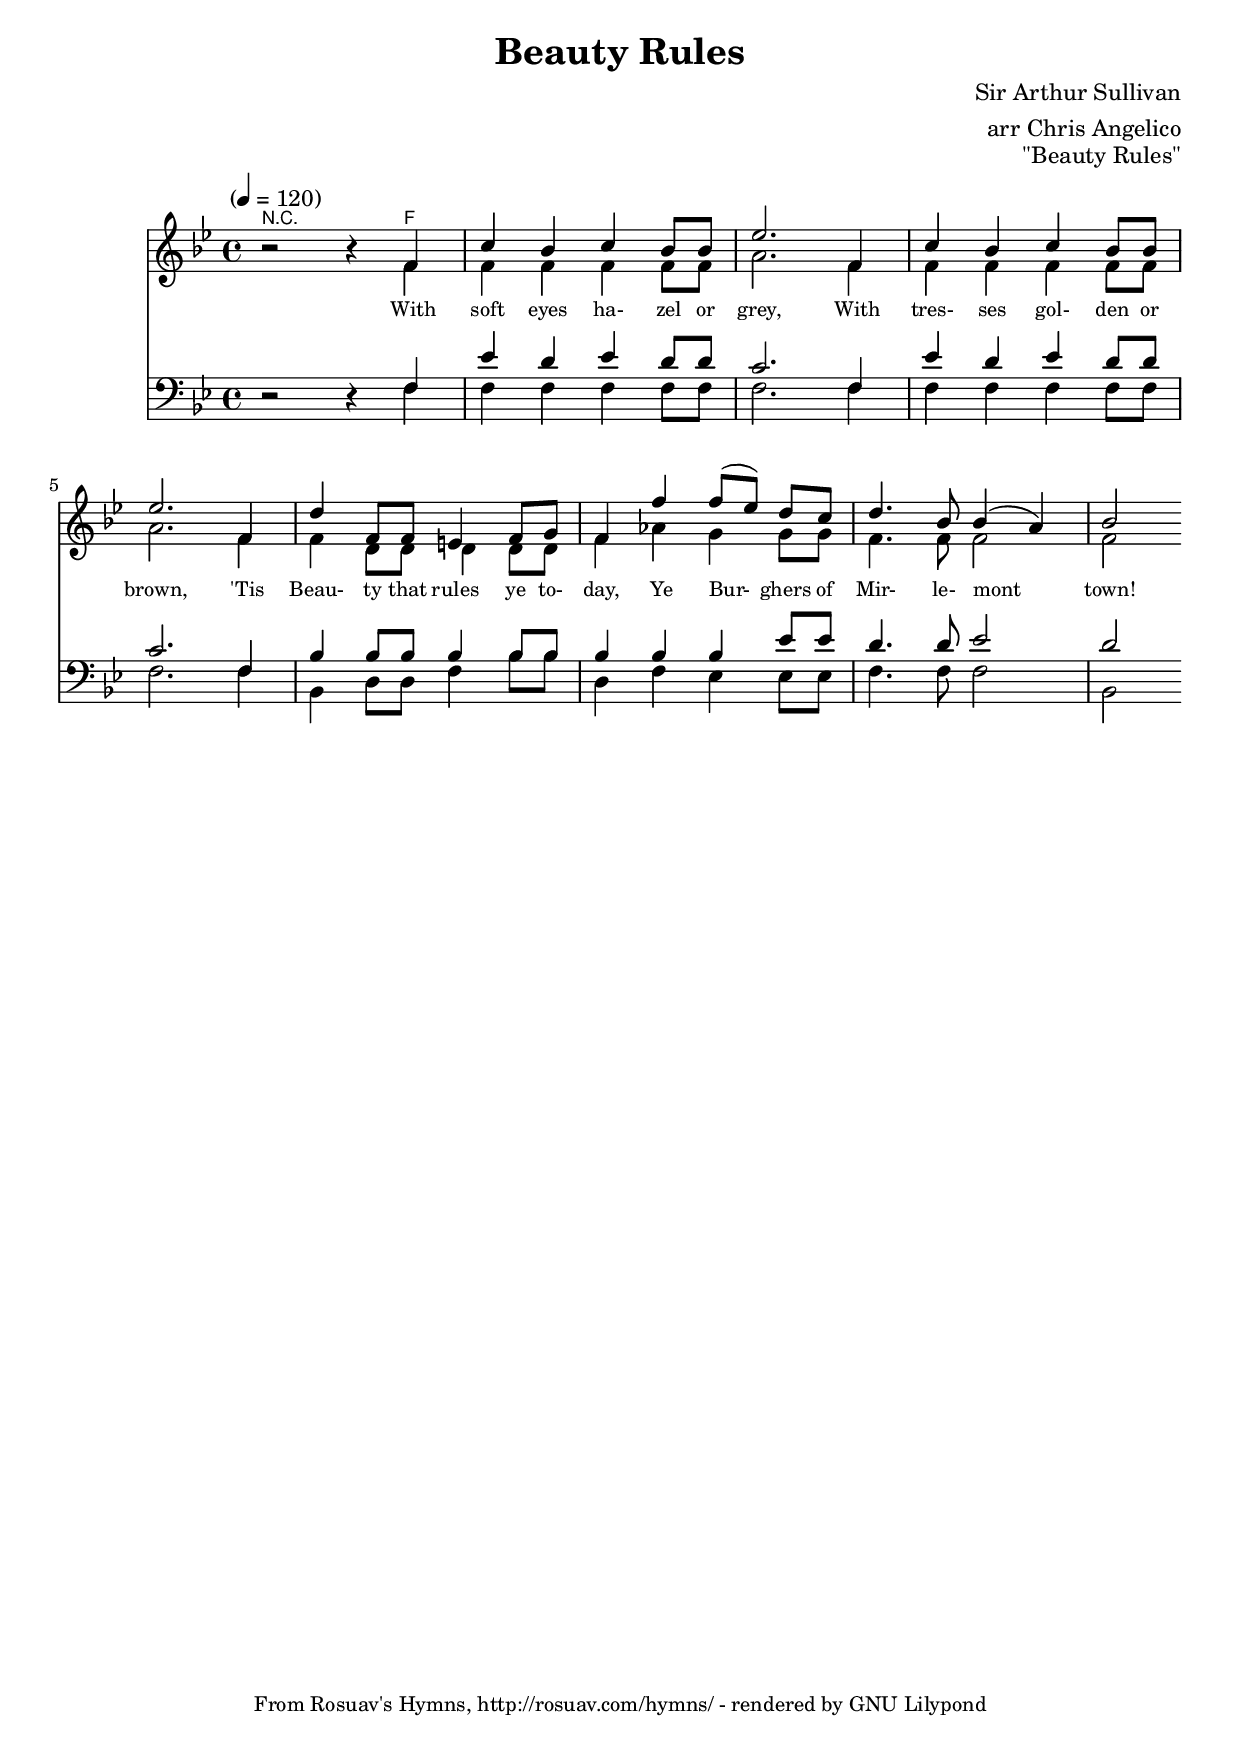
% Beauty Rules, by Sir Arthur Sullivan
% lilypond -fpdf -fpng -dresolution=120 BeautyRules.ly
\include "Hymnal.ly"

\header
{
    title="Beauty Rules"
    % subtitle=""
    % poet=""
    composer="Sir Arthur Sullivan" % circa 1898
    arranger="arr Chris Angelico" % 2011-02-24
    poet=""
    % composer="Sir Arthur Sullivan arr Chris Angelico"
    % meter=""
    opus="\"Beauty Rules\""
}

\score {
    <<
        \new ChordNames {
            \set chordChanges = ##t
            \transpose c c,
            \chordmode {
                \override ChordName #'font-size = #-2
                r2 r4
                f4
            }
        }
        \new Staff <<
            \set Staff.midiInstrument = "acoustic grand"
            \key bf \major
            \time 4/4
            \tempo "" 4 = 120
            \new Voice = "sops" \relative f' {
                r2 r4
                \voiceOne
                f4 c' bf c bf8 bf ef2.
                f,4 c' bf c bf8 bf ef2.
                f,4 d' f,8 f e4 f8 g f4
                f' f8([ef]) d c d4. bf8 bf4(a) bf2
            }
            % Original words by Pinero/Carr
            \addlyrics { \lyr \lyricmode {
                \override LyricText #'font-size = #-1
                !With soft eyes ha- zel or grey,
                !With tres- ses gol- den or brown,
                !'Tis Beau- ty that rules ye to- day,
                !Ye Bur- ghers of Mir- le- mont town!
            } }
            \new Voice = "alto" \relative f' {
                \voiceTwo
                s2 s4
                f f f f f8 f a2.
                f4 f f f f8 f a2.
                f4 f d8 d d4 d8 d f4
                af g g8 g f4. f8 f2 f2
            }
        >>
        \new Staff <<
            \clef bass
            \key bf \major
            \new Voice = "tenor" \relative c' {
                r2 r4
                \voiceOne
                f,4 ef' d ef d8 d c2.
                f,4 ef' d ef d8 d c2.
                f,4 bf bf8 bf bf4 bf8 bf bf4
                bf bf ef8 ef d4. d8 ef2 d2
            }
            \new Voice = "bass" \relative c' {
                \voiceTwo
                s2 s4
                f, f f f f8 f f2.
                f4 f f f f8 f f2.
                f4 bf, d8 d f4 bf8 bf d,4
                f ef ef8 ef f4. f8 f2 bf,2
            }
        >>
    >>
    \layout { }
    \midi { \context { \ChordNameVoice \remove Note_performer } } % Stop chords from sounding in the MIDI
}

